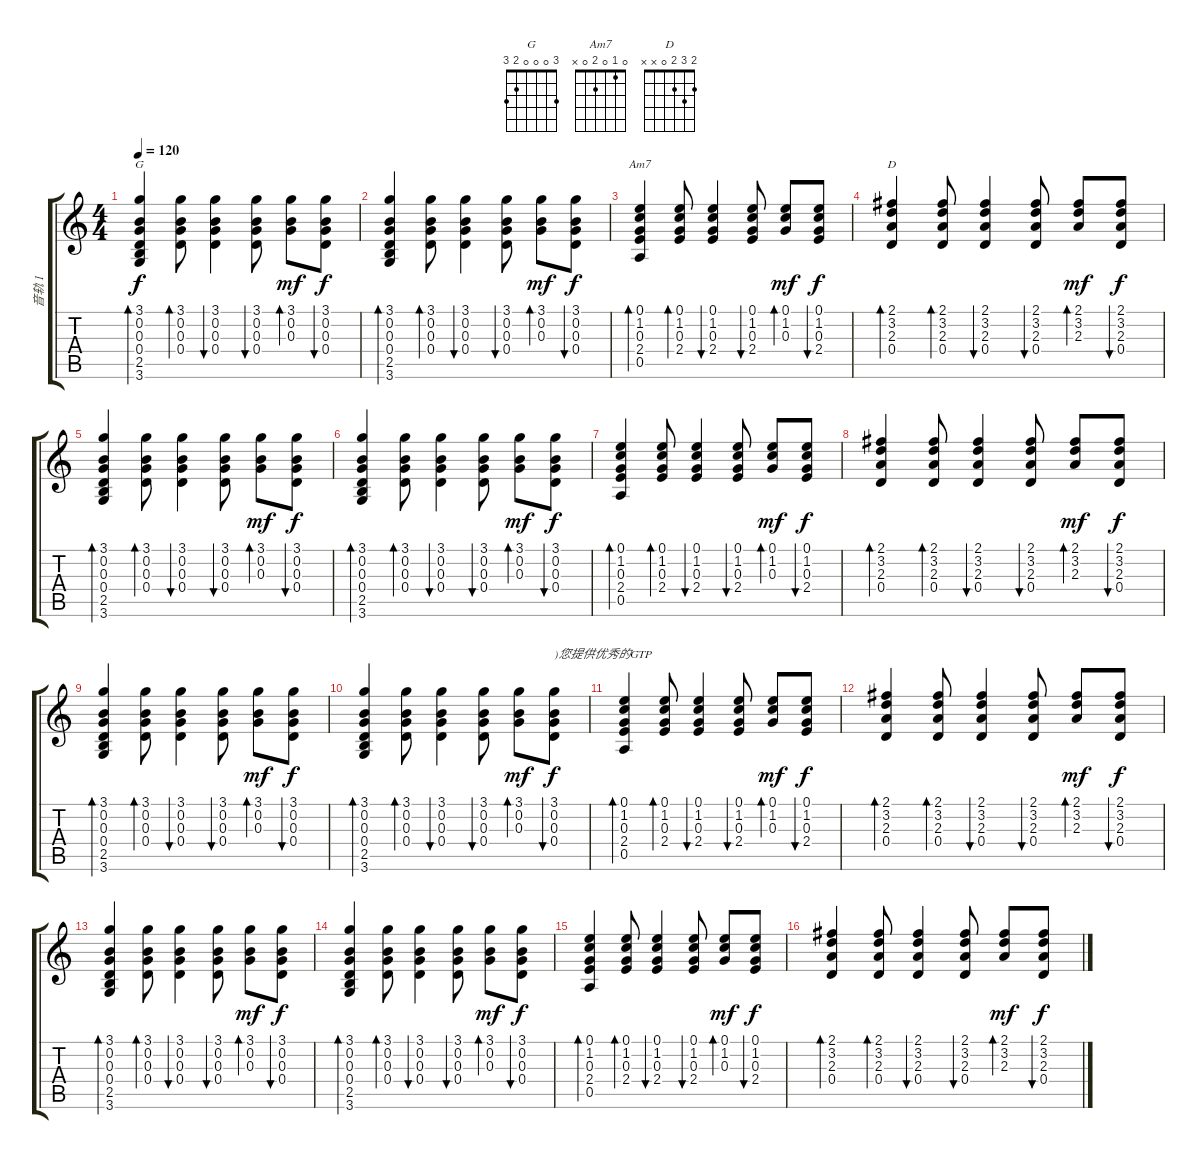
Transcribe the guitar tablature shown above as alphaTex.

\track ("音轨 1" "音轨 1") {instrument acousticguitarsteel}
\staff {score tabs}
\tuning (E4 B3 G3 D3 A2 E2) {hide}
\chord ("G" 3 0 0 0 2 3)
\chord ("Am7" 0 1 0 2 0 x)
\chord ("D" 2 3 2 0 x x)
\ts (4 4)
\tempo 120
\clef g2
\ks c
(3.1 0.2 0.3 0.4 2.5 3.6).4{bd 60 ch "G" dy f} (3.1 0.2 0.3 0.4).8{bd 60} (3.1 0.2 0.3 0.4).4{bu 60} (3.1 0.2 0.3 0.4).8{bu 60} (3.1 0.2 0.3).8{bd 60 dy mf} (3.1 0.2 0.3 0.4).8{bu 60 dy f} |
(3.1 0.2 0.3 0.4 2.5 3.6).4{bd 60} (3.1 0.2 0.3 0.4).8{bd 60} (3.1 0.2 0.3 0.4).4{bu 60} (3.1 0.2 0.3 0.4).8{bu 60} (3.1 0.2 0.3).8{bd 60 dy mf} (3.1 0.2 0.3 0.4).8{bu 60 dy f} |
(0.1 1.2 0.3 2.4 0.5).4{bd 60 ch "Am7"} (0.1 1.2 0.3 2.4).8{bd 60} (0.1 1.2 0.3 2.4).4{bu 60} (0.1 1.2 0.3 2.4).8{bu 60} (0.1 1.2 0.3).8{bd 60 dy mf} (0.1 1.2 0.3 2.4).8{bu 60 dy f} |
(2.1 3.2 2.3 0.4).4{bd 60 ch "D"} (2.1 3.2 2.3 0.4).8{bd 60} (2.1 3.2 2.3 0.4).4{bu 60} (2.1 3.2 2.3 0.4).8{bu 60} (2.1 3.2 2.3).8{bd 60 dy mf} (2.1 3.2 2.3 0.4).8{bu 60 dy f} |
(3.1 0.2 0.3 0.4 2.5 3.6).4{bd 60} (3.1 0.2 0.3 0.4).8{bd 60} (3.1 0.2 0.3 0.4).4{bu 60} (3.1 0.2 0.3 0.4).8{bu 60} (3.1 0.2 0.3).8{bd 60 dy mf} (3.1 0.2 0.3 0.4).8{bu 60 dy f} |
(3.1 0.2 0.3 0.4 2.5 3.6).4{bd 60} (3.1 0.2 0.3 0.4).8{bd 60} (3.1 0.2 0.3 0.4).4{bu 60} (3.1 0.2 0.3 0.4).8{bu 60} (3.1 0.2 0.3).8{bd 60 dy mf} (3.1 0.2 0.3 0.4).8{bu 60 dy f} |
(0.1 1.2 0.3 2.4 0.5).4{bd 60} (0.1 1.2 0.3 2.4).8{bd 60} (0.1 1.2 0.3 2.4).4{bu 60} (0.1 1.2 0.3 2.4).8{bu 60} (0.1 1.2 0.3).8{bd 60 dy mf} (0.1 1.2 0.3 2.4).8{bu 60 dy f} |
(2.1 3.2 2.3 0.4).4{bd 60} (2.1 3.2 2.3 0.4).8{bd 60} (2.1 3.2 2.3 0.4).4{bu 60} (2.1 3.2 2.3 0.4).8{bu 60} (2.1 3.2 2.3).8{bd 60 dy mf} (2.1 3.2 2.3 0.4).8{bu 60 dy f} |
(3.1 0.2 0.3 0.4 2.5 3.6).4{bd 60} (3.1 0.2 0.3 0.4).8{bd 60} (3.1 0.2 0.3 0.4).4{bu 60} (3.1 0.2 0.3 0.4).8{bu 60} (3.1 0.2 0.3).8{bd 60 dy mf} (3.1 0.2 0.3 0.4).8{bu 60 dy f} |
(3.1 0.2 0.3 0.4 2.5 3.6).4{bd 60} (3.1 0.2 0.3 0.4).8{bd 60} (3.1 0.2 0.3 0.4).4{bu 60} (3.1 0.2 0.3 0.4).8{bu 60} (3.1 0.2 0.3).8{bd 60 dy mf} (3.1 0.2 0.3 0.4).8{bu 60 txt ")您提供优秀的GTP" dy f} |
(0.1 1.2 0.3 2.4 0.5).4{bd 60} (0.1 1.2 0.3 2.4).8{bd 60} (0.1 1.2 0.3 2.4).4{bu 60} (0.1 1.2 0.3 2.4).8{bu 60} (0.1 1.2 0.3).8{bd 60 dy mf} (0.1 1.2 0.3 2.4).8{bu 60 dy f} |
(2.1 3.2 2.3 0.4).4{bd 60} (2.1 3.2 2.3 0.4).8{bd 60} (2.1 3.2 2.3 0.4).4{bu 60} (2.1 3.2 2.3 0.4).8{bu 60} (2.1 3.2 2.3).8{bd 60 dy mf} (2.1 3.2 2.3 0.4).8{bu 60 dy f} |
(3.1 0.2 0.3 0.4 2.5 3.6).4{bd 60} (3.1 0.2 0.3 0.4).8{bd 60} (3.1 0.2 0.3 0.4).4{bu 60} (3.1 0.2 0.3 0.4).8{bu 60} (3.1 0.2 0.3).8{bd 60 dy mf} (3.1 0.2 0.3 0.4).8{bu 60 dy f} |
(3.1 0.2 0.3 0.4 2.5 3.6).4{bd 60} (3.1 0.2 0.3 0.4).8{bd 60} (3.1 0.2 0.3 0.4).4{bu 60} (3.1 0.2 0.3 0.4).8{bu 60} (3.1 0.2 0.3).8{bd 60 dy mf} (3.1 0.2 0.3 0.4).8{bu 60 dy f} |
(0.1 1.2 0.3 2.4 0.5).4{bd 60} (0.1 1.2 0.3 2.4).8{bd 60} (0.1 1.2 0.3 2.4).4{bu 60} (0.1 1.2 0.3 2.4).8{bu 60} (0.1 1.2 0.3).8{bd 60 dy mf} (0.1 1.2 0.3 2.4).8{bu 60 dy f} |
(2.1 3.2 2.3 0.4).4{bd 60} (2.1 3.2 2.3 0.4).8{bd 60} (2.1 3.2 2.3 0.4).4{bu 60} (2.1 3.2 2.3 0.4).8{bu 60} (2.1 3.2 2.3).8{bd 60 dy mf} (2.1 3.2 2.3 0.4).8{bu 60 dy f}
